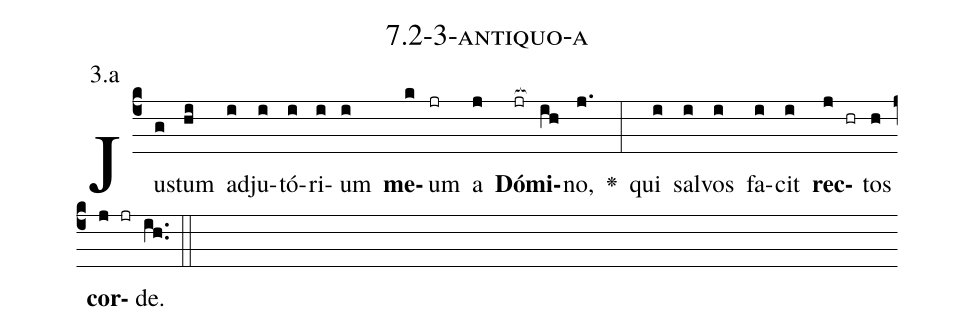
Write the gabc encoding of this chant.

name: 7.2-3-antiquo-a;
annotation: 3.a;
%%
(c4)Jus(g)tum(hi) ad(i)ju(i)tó(i)ri(i)um(i) <b>me</b>(k)um(jr) a(j) <b>Dó</b>(jr[ocb:1{])<b>mi</b>(ih[ocb:0}])no,(j.) <v>\greheightstar</v>(:) qui(i) sal(i)vos(i) fa(i)cit(i) <b>rec</b>(j hr)tos(h) <b>cor</b>(j jr)de.(ih..) (::)


%E(i) u(i) o(j) u(h) a(j) e.(ih..) (::)
